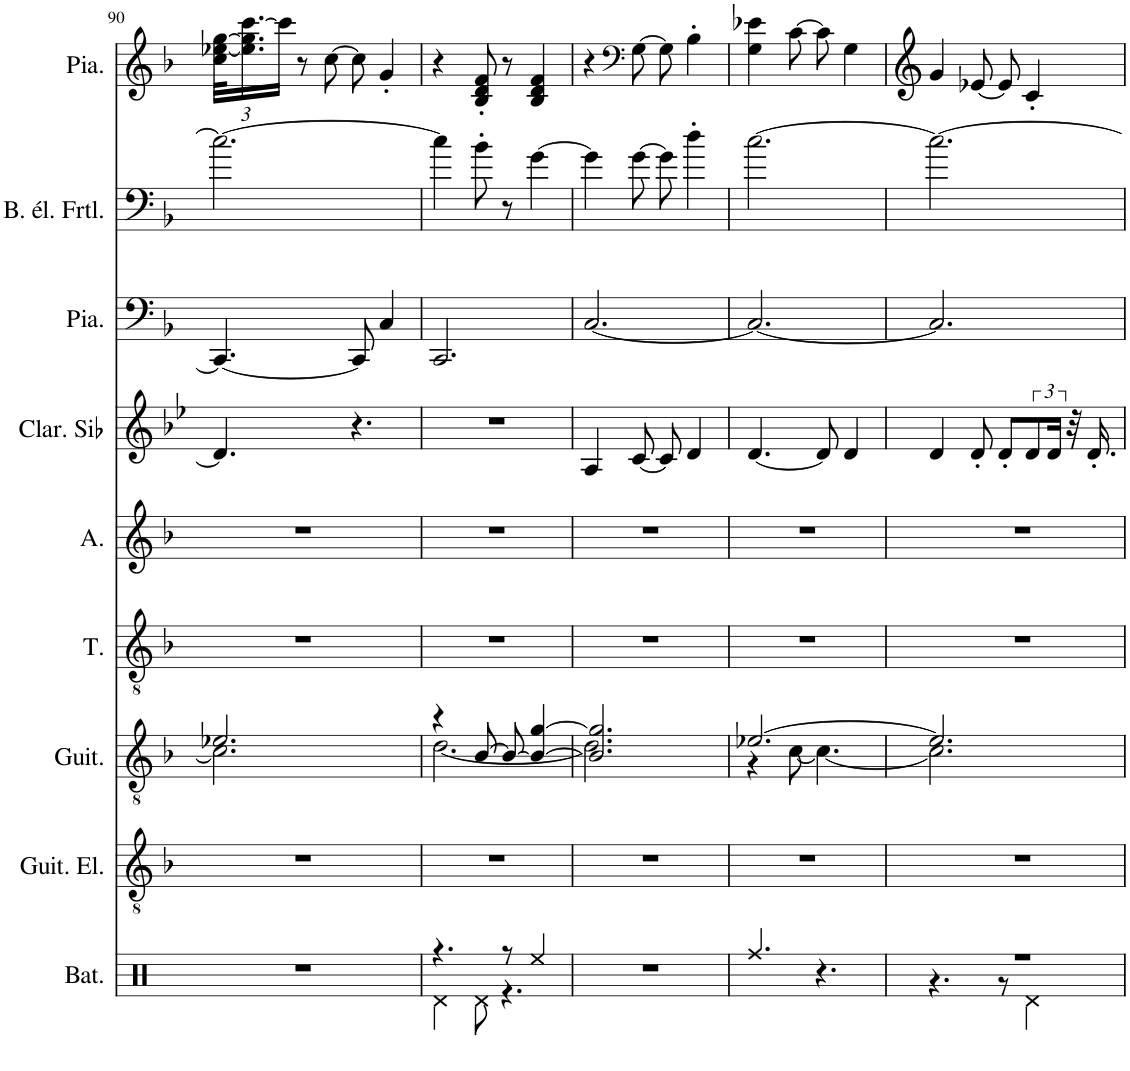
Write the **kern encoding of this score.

**kern	**kern	**kern	**kern	**kern	**kern	**kern	**kern	**kern
*part9	*part8	*part7	*part6	*part5	*part4	*part3	*part2	*part1
*staff9	*staff8	*staff7	*staff6	*staff5	*staff4	*staff3	*staff2	*staff1
*I"Batterie, Drums	*I"Guitare électrique, Overdriven Guitar	*I"Guitare classique	*I"Ténor, Choir Aahs	*I"Alto, Choir Aahs	*I"Clarinette en Sib	*I"Piano, Acoustic Grand Piano	*I"Basse électrique fretless, Fretless Bass	*I"Piano, Acoustic Grand Piano
*I'Bat.	*I'Guit. El.	*I'Guit.	*I'T.	*I'A.	*I'Clar. Sib	*I'Pia.	*I'B. él. Frtl.	*I'Pia.
!!LO:PB:g=z
*clefX	*clefGv2	*clefGv2	*clefGv2	*clefG2	*clefG2	*clefF4	*clefF4	*clefF4
*	*	*	*	*	*Trd1c2	*	*Trd7c12	*
*k[]	*k[b-]	*k[b-]	*k[b-]	*k[b-]	*k[b-e-]	*k[b-]	*k[b-]	*k[b-]
*M6/8	*M6/8	*M6/8	*M6/8	*M6/8	*M6/8	*M6/8	*M6/8	*M6/8
=90	=90	=90	=90	=90	=90	=90	=90	=90
*	*	*^	*	*	*	*	*	*
*	*	*	*	*	*	*	*	*	*Xbrackettup
2.r	2.r	2.e-X/	2.c\]	2.r	2.r	4.d/]	4.CC/_	2.cc\_	48cc\ [48ee-X\ [48gg\KLL
.	.	.	.	.	.	.	.	.	24.ee-\] 24.gg\] [24.ccc\
.	.	.	.	.	.	.	.	.	24ccc\JJ]
.	.	.	.	.	.	.	.	.	8r
.	.	.	.	.	.	.	.	.	[8cc\
.	.	.	.	.	.	4.r	8CC/]	.	8cc\]
.	.	.	.	.	.	.	4C/	.	4g'/
=91	=91	=91	=91	=91	=91	=91	=91	=91	=91
*^	*	*	*	*	*	*	*	*	*
4.r	4Rd\	2.r	4r	[2.d\	2.r	2.r	2.r	2.CC/	4cc\]	4r
.	8Rd\	.	[8B-/	.	.	.	.	.	8b-'\	8B-/' 8d/' 8f/'
8r	4.r	.	8B-/_	.	.	.	.	.	8r	8r
4Ree/	.	.	4B-/_ [4g/	.	.	.	.	.	[4g\	4B-/ 4d/ 4f/
*v	*v	*	*	*	*	*	*	*	*	*
=92	=92	=92	=92	=92	=92	=92	=92	=92	=92
2.r	2.r	2.B-/] 2.g/]	2.d\]	2.r	2.r	4A/	[2.C/	4g\]	4r
*	*	*	*	*	*	*	*	*	*clefF4
.	.	.	.	.	.	[8c/	.	[8g\	[8G\
.	.	.	.	.	.	8c/]	.	8g\]	8G\]
.	.	.	.	.	.	4d/	.	4dd'\	4B-'\
=93	=93	=93	=93	=93	=93	=93	=93	=93	=93
4.Rff/	2.r	[2.e-X/	4r	2.r	2.r	[4.d/	2.C/_	[2.cc\	4G\ 4e-X\
.	.	.	[8c\	.	.	.	.	.	[8c\
4.r	.	.	4.c\_	.	.	8d/]	.	.	8c\]
.	.	.	.	.	.	4d/	.	.	4G\
=94	=94	=94	=94	=94	=94	=94	=94	=94	=94
*^	*	*	*	*	*	*	*	*	*
2.r	4.r	2.r	2.e-/]	2.c\]	2.r	2.r	4d/	2.C/]	2.cc\_	4g/
.	.	.	.	.	.	.	8d'/	.	.	[8e-X/
.	8r	.	.	.	.	.	8d'/L	.	.	8e-/]
.	4Rd\	.	.	.	.	.	12d/	.	.	4c'/
.	.	.	.	.	.	.	24d/Jk	.	.	.
.	.	.	.	.	.	.	32r	.	.	.
.	.	.	.	.	.	.	16.d'/	.	.	.
*v	*v	*	*v	*v	*	*	*	*	*	*
=	=	=	=	=	=	=	=	=
*-	*-	*-	*-	*-	*-	*-	*-	*-
